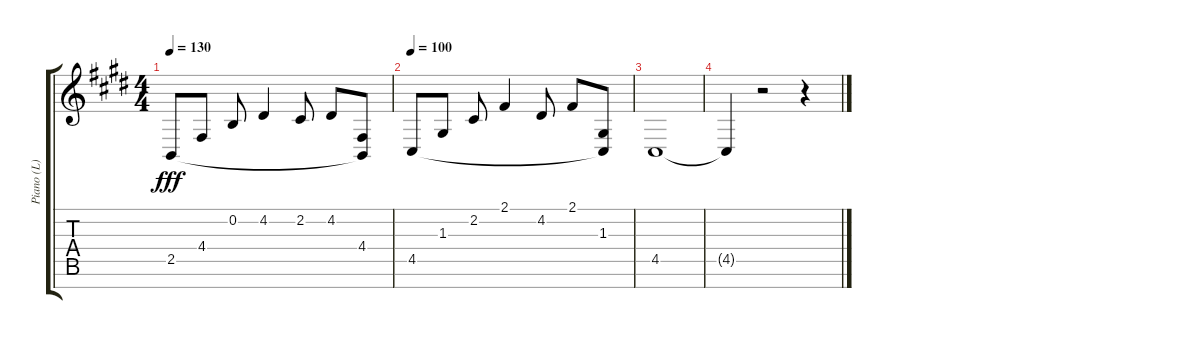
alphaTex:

\track ("Piano (L)" "Piano (L)") {instrument acousticgrandpiano}
\staff {score tabs}
\tuning (E4 B3 G3 D3 A2 E2 B1) {hide}
\ts (4 4)
\tempo 130
\clef g2
\ks e
2.5.8{dy fff} 4.4.8 0.2.8 4.2.4 2.2.8 4.2.8 (4.4 2.5{t}).8 |
\tempo 100
4.5.8 1.3.8 2.2.8 2.1.4 4.2.8 2.1.8 (1.3 4.5{t}).8 |
4.5.1 |
4.5{t}.4 r.2 r.4
